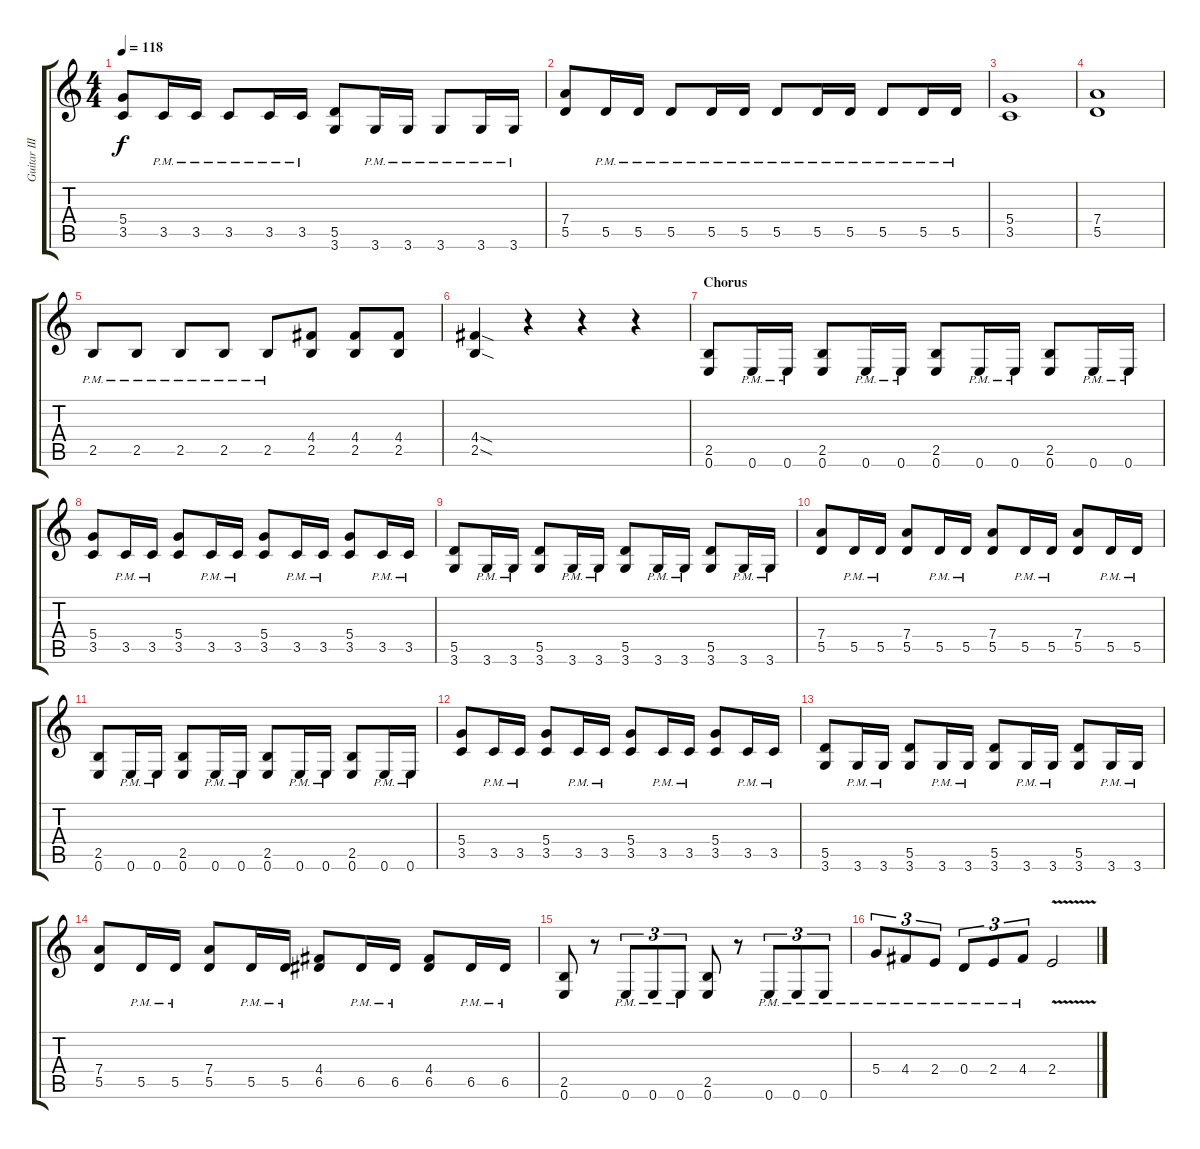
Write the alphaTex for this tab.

\track ("Guitar III" "Guitar III") {instrument distortionguitar}
\staff {score tabs}
\tuning (E4 B3 G3 D3 A2 E2) {hide}
\ts (4 4)
\tempo 118
\clef g2
\ks c
(5.4 3.5).8{dy f} 3.5{pm}.16 3.5{pm}.16 3.5{pm}.8 3.5{pm}.16 3.5{pm}.16 (5.5 3.6).8 3.6{pm}.16 3.6{pm}.16 3.6{pm}.8 3.6{pm}.16 3.6{pm}.16 |
(7.4 5.5).8 5.5{pm}.16 5.5{pm}.16 5.5{pm}.8 5.5{pm}.16 5.5{pm}.16 5.5{pm}.8 5.5{pm}.16 5.5{pm}.16 5.5{pm}.8 5.5{pm}.16 5.5{pm}.16 |
(5.4 3.5).1 |
(7.4 5.5).1 |
2.5{pm}.8 2.5{pm}.8 2.5{pm}.8 2.5{pm}.8 2.5{pm}.8 (4.4 2.5).8 (4.4 2.5).8 (4.4 2.5).8 |
(4.4{sod} 2.5{sod}).4 r.4 r.4 r.4 |
\section ("" "Chorus")
(2.5 0.6).8 0.6{pm}.16 0.6{pm}.16 (2.5 0.6).8 0.6{pm}.16 0.6{pm}.16 (2.5 0.6).8 0.6{pm}.16 0.6{pm}.16 (2.5 0.6).8 0.6{pm}.16 0.6{pm}.16 |
(5.4 3.5).8 3.5{pm}.16 3.5{pm}.16 (5.4 3.5).8 3.5{pm}.16 3.5{pm}.16 (5.4 3.5).8 3.5{pm}.16 3.5{pm}.16 (5.4 3.5).8 3.5{pm}.16 3.5{pm}.16 |
(5.5 3.6).8 3.6{pm}.16 3.6{pm}.16 (5.5 3.6).8 3.6{pm}.16 3.6{pm}.16 (5.5 3.6).8 3.6{pm}.16 3.6{pm}.16 (5.5 3.6).8 3.6{pm}.16 3.6{pm}.16 |
(7.4 5.5).8 5.5{pm}.16 5.5{pm}.16 (7.4 5.5).8 5.5{pm}.16 5.5{pm}.16 (7.4 5.5).8 5.5{pm}.16 5.5{pm}.16 (7.4 5.5).8 5.5{pm}.16 5.5{pm}.16 |
(2.5 0.6).8 0.6{pm}.16 0.6{pm}.16 (2.5 0.6).8 0.6{pm}.16 0.6{pm}.16 (2.5 0.6).8 0.6{pm}.16 0.6{pm}.16 (2.5 0.6).8 0.6{pm}.16 0.6{pm}.16 |
(5.4 3.5).8 3.5{pm}.16 3.5{pm}.16 (5.4 3.5).8 3.5{pm}.16 3.5{pm}.16 (5.4 3.5).8 3.5{pm}.16 3.5{pm}.16 (5.4 3.5).8 3.5{pm}.16 3.5{pm}.16 |
(5.5 3.6).8 3.6{pm}.16 3.6{pm}.16 (5.5 3.6).8 3.6{pm}.16 3.6{pm}.16 (5.5 3.6).8 3.6{pm}.16 3.6{pm}.16 (5.5 3.6).8 3.6{pm}.16 3.6{pm}.16 |
(7.4 5.5).8 5.5{pm}.16 5.5{pm}.16 (7.4 5.5).8 5.5{pm}.16 5.5{pm}.16 (4.4 6.5).8 6.5{pm}.16 6.5{pm}.16 (4.4 6.5).8 6.5{pm}.16 6.5{pm}.16 |
(2.5 0.6).8 r.8 0.6{pm}.8{tu (3 2)} 0.6{pm}.8{tu (3 2)} 0.6{pm}.8{tu (3 2)} (2.5 0.6).8 r.8 0.6{pm}.8{tu (3 2)} 0.6{pm}.8{tu (3 2)} 0.6{pm}.8{tu (3 2)} |
5.4{pm}.8{tu (3 2)} 4.4{pm}.8{tu (3 2)} 2.4{pm}.8{tu (3 2)} 0.4{pm}.8{tu (3 2)} 2.4{pm}.8{tu (3 2)} 4.4{pm}.8{tu (3 2)} 2.4{v}.2
